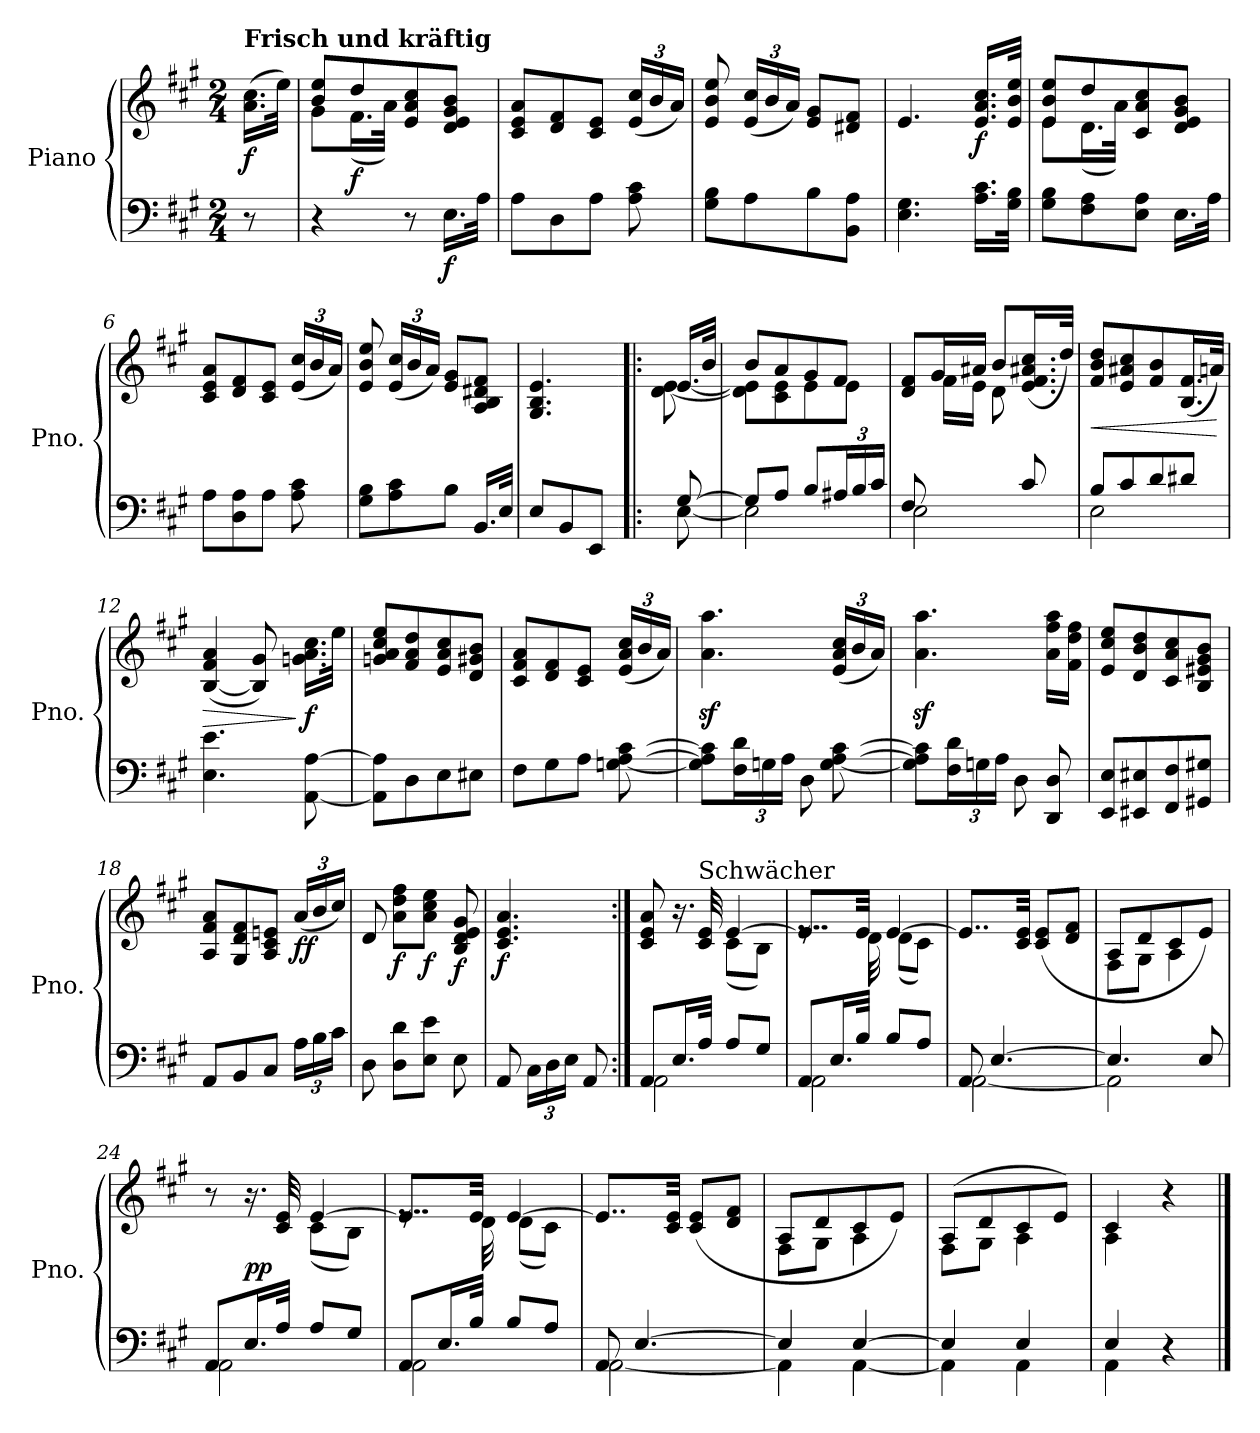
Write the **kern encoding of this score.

**kern	**kern	**dynam
*part1	*part1	*part1
*staff2	*staff1	*staff1/2
*I"Piano	*	*
*I'Pno.	*	*
*clefF4	*clefG2	*
*k[f#c#g#]	*k[f#c#g#]	*
*M2/4	*M2/4	*
=	=	=
!	!LO:TX:a:B:t=Frisch und kräftig	!
!	!	!LO:DY:b
8r	(>16.a\ 16.cc#\LL	f
.	32ee\JJk)	.
=1	=1	=1
*	*^	*
4r	8b/ 8ee/L	8g#\L	.
!	!	!	!LO:DY:b
.	8dd/	(<16.f#\L	f
.	.	32a\JJk)	.
8r	8e/ 8a/ 8cc#/	4ryy	.
!	!	!	!LO:DY:b=2
16.E<\LL	8d/ 8e/ 8g#/ 8b/J	.	f
32A<\JJk	.	.	.
*	*v	*v	*
=2	=2	=2
8A<\L	8c#/ 8e/ 8a/L	.
8D<\	8d/ 8f#/	.
8A\J	8c#/ 8e/J	.
*	*Xbrackettup	*
8A\<< 8c#\<<	(<24e/ 24cc#/LL	.
.	24b/	.
.	24a/JJ)	.
=3	=3	=3
8G#\< 8B\<L	8e/ 8b/ 8ee/	.
8A\	(<24e/ 24cc#/LL	.
.	24b/	.
.	24a/JJ)	.
8B<\	8e/ 8g#/L	.
8BB\ 8A\J	8d#X/ 8f#/J	.
=4	=4	=4
4.E\ 4.G#\	4.e/	.
!	!	!LO:DY:b
16.A\< 16.c#\<LL	16.e/ 16.a/ 16.cc#/LL	f
32G#\< 32B\<JJk	32e/ 32b/ 32ee/JJk	.
=5	=5	=5
*	*^	*
8G#\ 8B\L	8e/ 8b/ 8ee/L	8e\L	.
8F#\<< 8A\<<	8dd/	(<16.d\L	.
.	.	32a\JJk)	.
8E\<< 8A\<<J	8c#/ 8a/ 8cc#/	4ryy	.
16.E<\LL	8d/ 8e/ 8g#/ 8b/J	.	.
32A<\JJk	.	.	.
*	*v	*v	*
!!LO:LB:g=z
=6	=6	=6
8A>\L	8c#/ 8e/ 8a/L	.
8D\<> 8A\<>	8d/ 8f#/	.
8A>\J	8c#/ 8e/J	.
8A\ 8c#\	(<24e/ 24cc#/LL	.
.	24b/	.
.	24a/JJ)	.
=7	=7	=7
8G#\ 8B\L	8e/ 8b/ 8ee/	.
8A\ 8c#\	(<24e/ 24cc#/LL	.
.	24b/	.
.	24a/JJ)	.
8B\J	8e/ 8g#/L	.
16.BB</LL	8A/ 8B/ 8d#X/ 8f#/J	.
32E</JJk	.	.
=8	=8	=8
8E</L	4.G#/ 4.B/ 4.e/	.
8BB/	.	.
8EE/J	.	.
=8X1!|:	=8X1!|:	=8X1!|:
*^	*^	*
[8G#/	[8E<\	16.e/LL	[8d\ [8e\	.
.	.	32b/JJk	.	.
=9	=9	=9	=9	=9
8G#/L]	2E\]	8b/L	8d\] 8e\]L	.
8A/J	.	8a/	8c#\ 8e\	.
8B/L	.	8g#/	8e\	.
*Xbrackettup	*	*	*	*
24A#X/L	.	8f#/J	8e>\J	.
24B/	.	.	.	.
24c#/JJ	.	.	.	.
!!LO:LB:g=z	!!
=10	=10	=10	=10	=10
8F#/	2E\	8d/ 8f#/L	8ryy	.
8ryy	.	16g#/L	16f#<\LL	.
.	.	16a#X/JJ	16e<\JJ	.
8ryy	.	8b/L	8d<\	.
8c#/	.	(<16.e/ 16.f#/ 16.a#X/ 16.cc#/L	8ryy	.
.	.	32dd/JJk)	.	.
*	*	*v	*v	*
=11	=11	=11	=11
!	!	!	!LO:HP:b
8B/L	2E<\	8f#/< 8b/< 8dd/<L	<
8c#/	.	8e/< 8a#X/< 8cc#/<	.
8d/	.	8f#/< 8b/<	.
8d#X/J	.	(<16.B/ 16.f#/L	.
.	.	32an/JJk)	.
*v	*v	*	*
.	.	[
=12	=12	=12
!	!	!LO:HP:b
4.E\ 4.e\	(>[4B/ 4f#/ 4a/	>
.	8B/] 8g#/)	.
!	!	!LO:DY:n=1:b
[8AA\ [8A\	16.gn\ 16.a\ 16.cc#\LL	] f
.	32ee\JJk	.
=13	=13	=13
8AA\] 8A\]L	8gn/ 8a/ 8cc#/ 8ee/L	.
8D>\	8f#/ 8a/ 8dd/	.
8E\	8e/ 8a/ 8cc#/	.
8E#X\J	8d/ 8g#X/ 8b/J	.
=14	=14	=14
8F#>\L	8c#/ 8f#/ 8a/L	.
8G#\	8d/ 8f#/	.
8A\J	8c#/ 8e/J	.
[8Gn\< [8A\< [8c#\<	(<24e/ 24a/ 24cc#/LL	.
.	24b/	.
.	24a/JJ)	.
!!LO:LB:g=z
=15	=15	=15
8G\] 8A\] 8c#\]L	4.a\z< 4.aa\z<	.
24F#\< 24d\<L	.	.
24Gn\	.	.
24A\JJ	.	.
8D\	.	.
[8G\ [8A\ [8c#\	(<24e/ 24a/ 24cc#/LL	.
.	24b/	.
.	24a/JJ)	.
=16	=16	=16
8G\] 8A\] 8c#\]L	4.a\z< 4.aa\z<	.
24F#\ 24d\L	.	.
24Gn\	.	.
24A\JJ	.	.
8D\	.	.
8DD/ 8D/	16a\ 16ff#\ 16aa\LL	.
.	16f#\ 16dd\ 16ff#\JJ	.
=17	=17	=17
8EE/ 8E/L	8e/ 8cc#/ 8ee/L	.
8EE#X/ 8E#X/	8d/ 8b/ 8dd/	.
8FF#/ 8F#/	8c#/ 8a/ 8cc#/	.
8GG#X/ 8G#X/J	8B/ 8e#X/ 8g#/ 8b/J	.
=18	=18	=18
8AA</L	8A/ 8f#/ 8a/L	.
8BB/	8G#/ 8d/ 8f#/	.
8C#/J	8A/ 8c#/ 8en/J	.
!	!	!LO:DY:b
24A<\LL	(<24a/LL	ff
24B\	24b/	.
24c#\JJ	24cc#/JJ)	.
=19	=19	=19
8D\	8d/	.
!	!	!LO:DY:b
8D\ 8d\L	8a\ 8dd\ 8ff#\L	f
!	!	!LO:DY:b
8E\ 8e\J	8a\ 8cc#\ 8ee\J	f
!	!	!LO:DY:b
8E\	8B/ 8d/ 8e/ 8g#/	f
!!LO:LB:g=z
=19X2	=19X2	=19X2
!	!	!LO:DY:b
8AA/	4.c#/ 4.e/ 4.a/	f
24C#\LL	.	.
24D\	.	.
24E\JJ	.	.
8AA/	.	.
=20:|!	=20:|!	=20:|!
*^	*^	*
8AA/L	2AA\	8c#/ 8e/ 8a/	4ryy	.
16.E/L	.	16.r	.	.
!	!	!LO:TX:a:t=Schwächer	!	!
32A/JJk	.	32c#/ 32e/	.	.
8A/L	.	[4e/	(<8c#\L	.
8G#/J	.	.	8B\J)	.
=21	=21	=21	=21	=21
8AA/L	2AA\	8..e/L]	8..re	.
16.E/L	.	.	.	.
32B/JJk	.	32e/Jkk	32d>\	.
8B/L	.	[4e/	(<8d\L	.
8A/J	.	.	8c#\J)	.
*	*	*v	*v	*
=22	=22	=22	=22
8AA/	[2AA\	8..e/L]	.
[4.E/	.	.	.
.	.	32c#/ 32e/Jkk	.
.	.	(>8c#/ 8e/L	.
.	.	8d/ 8f#/J	.
=23	=23	=23	=23
*	*	*^	*
4.E/]	2AA\]	8A/L	8F#<\L	.
.	.	8d/	8G#<\J	.
.	.	8c#/	4A<\	.
8E/	.	8e/J)	.	.
!!LO:LB:g=z	!!
=24	=24	=24	=24	=24
8AA/L	2AA\	8r	4ryy	.
!	!	!	!	!LO:DY:a=2
16.E/L	.	16.r	.	pp
32A/JJk	.	32c#/ 32e/	.	.
8A/L	.	[4e/	(<8c#\L	.
8G#/J	.	.	8B\J)	.
=25	=25	=25	=25	=25
8AA/L	2AA\	8..e/L]	8..re	.
16.E/L	.	.	.	.
32B/JJk	.	32e/Jkk	32d\	.
8B/L	.	[4e/	(<8d\L	.
8A/J	.	.	8c#\J)	.
*	*	*v	*v	*
=26	=26	=26	=26
8AA/	[2AA\	8..e/L]	.
[4.E/	.	.	.
.	.	32c#/ 32e/Jkk	.
.	.	(>8c#/ 8e/L	.
.	.	8d/ 8f#/J	.
=27	=27	=27	=27
*	*	*^	*
4E/]	4AA\]	8A/L	8F#\L	.
.	.	8d/	8G#\J	.
[4E/	[4AA\	8c#/	4A\	.
.	.	8e/J)	.	.
=28	=28	=28	=28	=28
4E/]	4AA\]	(>8A/L	8F#\L	.
.	.	8d/	8G#\J	.
4E/	4AA\	8c#/	4A\	.
.	.	8e/J)	.	.
=29	=29	=29	=29	=29
4E/	4AA\	4c#/	4A\	.
4r	4ryy	4r	4ryy	.
*v	*v	*	*	*
*	*v	*v	*
==	==	==
*-	*-	*-
